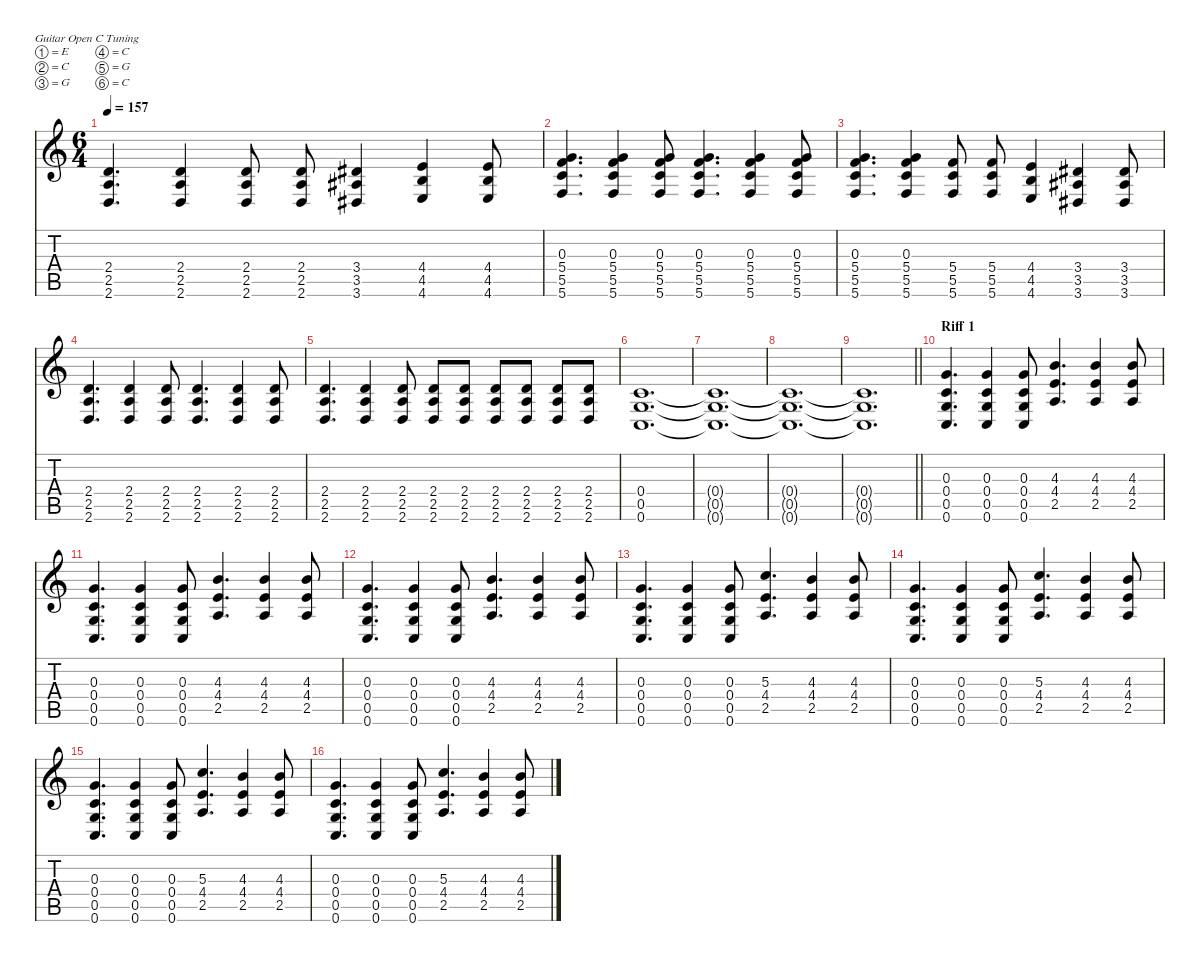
\defaultSystemsLayout 4
\hideDynamics
\bracketExtendMode nobrackets
\singleTrackTrackNamePolicy hidden
\multiTrackTrackNamePolicy hidden
\firstSystemTrackNameMode fullname
\firstSystemTrackNameOrientation horizontal
\otherSystemsTrackNameOrientation horizontal
\track ("Rythm 2 - Devin" "dist.guit.") {defaultSystemsLayout 4 mute instrument distortionguitar}
\staff {score tabs}
\tuning (E4 C4 G3 C3 G2 C2)
\ts (6 4)
\tempo 157
\clef g2
\ks c
(2.4 2.5 2.6).4{d dy f beam Up} (2.4 2.5 2.6).4{beam Up} (2.4 2.5 2.6).8{beam Up} (2.4 2.5 2.6).8{beam Up} (3.4{acc #} 3.5{acc #} 3.6{acc #}).4{beam Up} (4.4 4.5 4.6).4{beam Up} (4.4 4.5 4.6).8{beam Up} |
(0.3 5.4 5.5 5.6).4{d beam Up} (0.3 5.4 5.5 5.6).4{beam Up} (0.3 5.4 5.5 5.6).8{beam Up} (0.3 5.4 5.5 5.6).4{d beam Up} (0.3 5.4 5.5 5.6).4{beam Up} (0.3 5.4 5.5 5.6).8{beam Up} |
(0.3 5.4 5.5 5.6).4{d beam Up} (0.3 5.4 5.5 5.6).4{beam Up} (5.4 5.5 5.6).8{beam Up} (5.4 5.5 5.6).8{beam Up} (4.4 4.5 4.6).4{beam Up} (3.4{acc #} 3.5{acc #} 3.6{acc #}).4{beam Up} (3.4{acc #} 3.5{acc #} 3.6{acc #}).8{beam Up} |
(2.4 2.5 2.6).4{d beam Up} (2.4 2.5 2.6).4{beam Up} (2.4 2.5 2.6).8{beam Up} (2.4 2.5 2.6).4{d beam Up} (2.4 2.5 2.6).4{beam Up} (2.4 2.5 2.6).8{beam Up} |
(2.4 2.5 2.6).4{d beam Up} (2.4 2.5 2.6).4{beam Up} (2.4 2.5 2.6).8{beam Up} (2.4 2.5 2.6).8{beam Up} (2.4 2.5 2.6).8{beam Up} (2.4 2.5 2.6).8{beam Up} (2.4 2.5 2.6).8{beam Up} (2.4 2.5 2.6).8{beam Up} (2.4 2.5 2.6).8{beam Up} |
(0.4 0.5 0.6).1{d beam Up} |
(0.4{t} 0.5{t} 0.6{t}).1{d beam Up} |
(0.4{t} 0.5{t} 0.6{t}).1{d beam Up} |
\barLineRight lightlight
(0.4{t} 0.5{t} 0.6{t}).1{d beam Up} |
\section ("" "Riff 1")
(0.3 0.4 0.5 0.6).4{d beam Up} (0.3 0.4 0.5 0.6).4{beam Up} (0.3 0.4 0.5 0.6).8{beam Up} (4.3 4.4 2.5).4{d beam Up} (4.3 4.4 2.5).4{beam Up} (4.3 4.4 2.5).8{beam Up} |
(0.3 0.4 0.5 0.6).4{d beam Up} (0.3 0.4 0.5 0.6).4{beam Up} (0.3 0.4 0.5 0.6).8{beam Up} (4.3 4.4 2.5).4{d beam Up} (4.3 4.4 2.5).4{beam Up} (4.3 4.4 2.5).8{beam Up} |
(0.3 0.4 0.5 0.6).4{d beam Up} (0.3 0.4 0.5 0.6).4{beam Up} (0.3 0.4 0.5 0.6).8{beam Up} (4.3 4.4 2.5).4{d beam Up} (4.3 4.4 2.5).4{beam Up} (4.3 4.4 2.5).8{beam Up} |
(0.3 0.4 0.5 0.6).4{d beam Up} (0.3 0.4 0.5 0.6).4{beam Up} (0.3 0.4 0.5 0.6).8{beam Up} (5.3 4.4 2.5).4{d beam Up} (4.3 4.4 2.5).4{beam Up} (4.3 4.4 2.5).8{beam Up} |
(0.3 0.4 0.5 0.6).4{d beam Up} (0.3 0.4 0.5 0.6).4{beam Up} (0.3 0.4 0.5 0.6).8{beam Up} (5.3 4.4 2.5).4{d beam Up} (4.3 4.4 2.5).4{beam Up} (4.3 4.4 2.5).8{beam Up} |
(0.3 0.4 0.5 0.6).4{d beam Up} (0.3 0.4 0.5 0.6).4{beam Up} (0.3 0.4 0.5 0.6).8{beam Up} (5.3 4.4 2.5).4{d beam Up} (4.3 4.4 2.5).4{beam Up} (4.3 4.4 2.5).8{beam Up} |
(0.3 0.4 0.5 0.6).4{d beam Up} (0.3 0.4 0.5 0.6).4{beam Up} (0.3 0.4 0.5 0.6).8{beam Up} (5.3 4.4 2.5).4{d beam Up} (4.3 4.4 2.5).4{beam Up} (4.3 4.4 2.5).8{beam Up}
